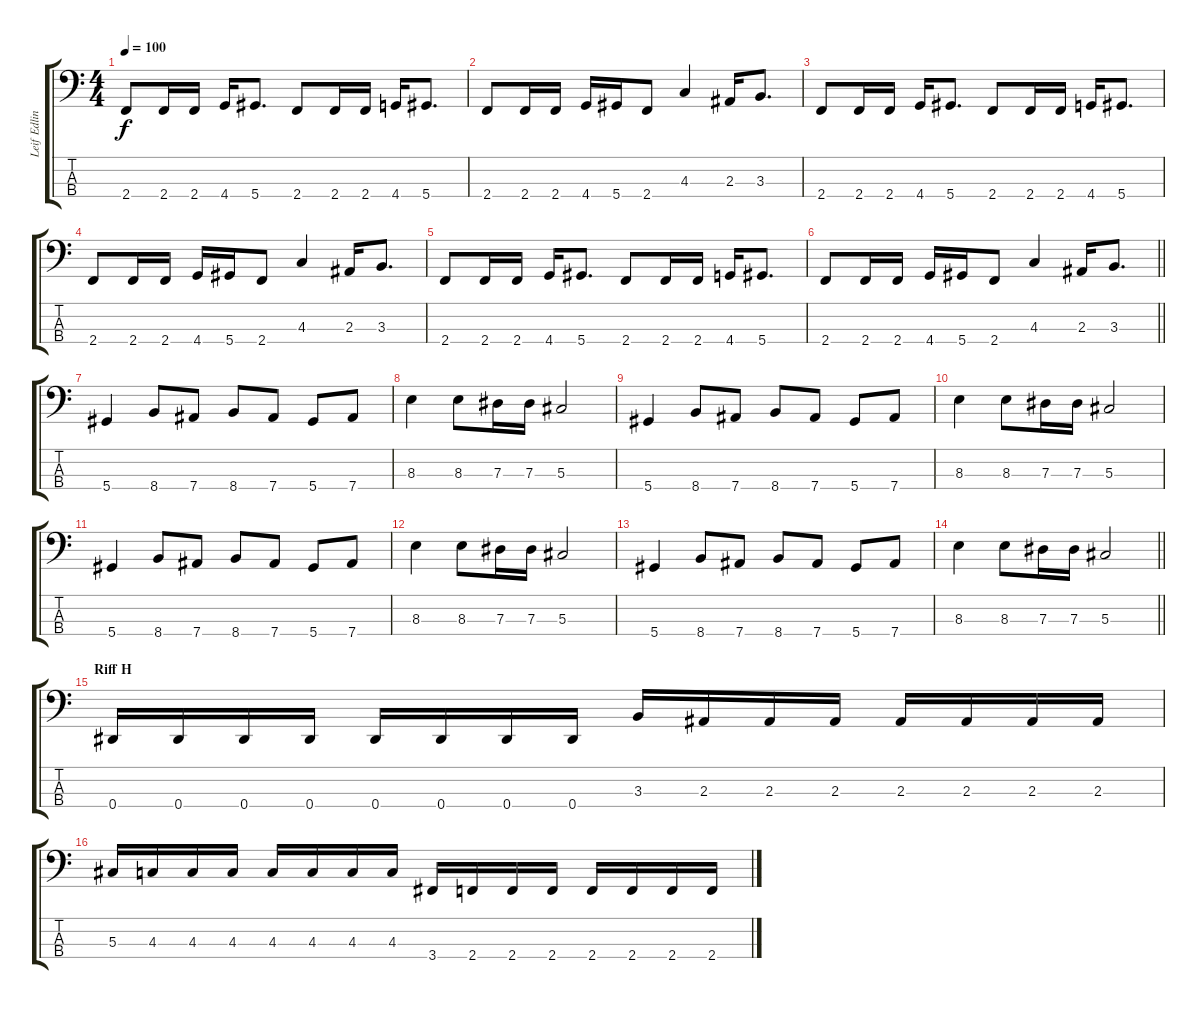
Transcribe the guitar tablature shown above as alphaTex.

\track ("Leif Edling" "Leif Edlin") {instrument electricbasspick}
\staff {score tabs}
\tuning (Gb2 Db2 Ab1 Eb1) {hide}
\ts (4 4)
\tempo 100
\clef f4
\ks c
2.4.8{dy f} 2.4.16 2.4.16 4.4.16 5.4.8{d} 2.4.8 2.4.16 2.4.16 4.4.16 5.4.8{d} |
2.4.8 2.4.16 2.4.16 4.4.16 5.4.16 2.4.8 4.3.4 2.3.16 3.3.8{d} |
2.4.8 2.4.16 2.4.16 4.4.16 5.4.8{d} 2.4.8 2.4.16 2.4.16 4.4.16 5.4.8{d} |
2.4.8 2.4.16 2.4.16 4.4.16 5.4.16 2.4.8 4.3.4 2.3.16 3.3.8{d} |
2.4.8 2.4.16 2.4.16 4.4.16 5.4.8{d} 2.4.8 2.4.16 2.4.16 4.4.16 5.4.8{d} |
\barLineRight lightlight
2.4.8 2.4.16 2.4.16 4.4.16 5.4.16 2.4.8 4.3.4 2.3.16 3.3.8{d} |
5.4.4 8.4.8 7.4.8 8.4.8 7.4.8 5.4.8 7.4.8 |
8.3.4 8.3.8 7.3.16 7.3.16 5.3.2 |
5.4.4 8.4.8 7.4.8 8.4.8 7.4.8 5.4.8 7.4.8 |
8.3.4 8.3.8 7.3.16 7.3.16 5.3.2 |
5.4.4 8.4.8 7.4.8 8.4.8 7.4.8 5.4.8 7.4.8 |
8.3.4 8.3.8 7.3.16 7.3.16 5.3.2 |
5.4.4 8.4.8 7.4.8 8.4.8 7.4.8 5.4.8 7.4.8 |
\barLineRight lightlight
8.3.4 8.3.8 7.3.16 7.3.16 5.3.2 |
\section ("" "Riff H")
0.4.16 0.4.16 0.4.16 0.4.16 0.4.16 0.4.16 0.4.16 0.4.16 3.3.16 2.3.16 2.3.16 2.3.16 2.3.16 2.3.16 2.3.16 2.3.16 |
5.3.16 4.3.16 4.3.16 4.3.16 4.3.16 4.3.16 4.3.16 4.3.16 3.4.16 2.4.16 2.4.16 2.4.16 2.4.16 2.4.16 2.4.16 2.4.16
